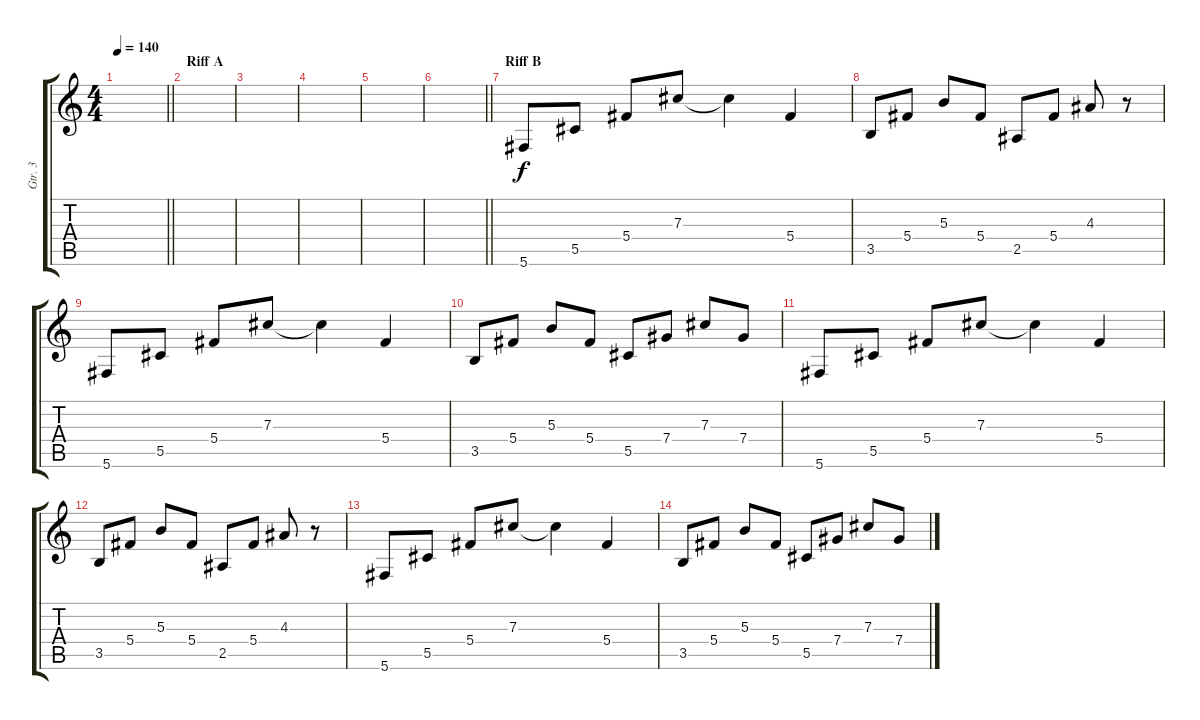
\track ("Gtr. 3" "Gtr. 3") {instrument distortionguitar}
\staff {score tabs}
\tuning (Eb4 Bb3 Gb3 Db3 Ab2 Db2) {hide}
\ts (4 4)
\tempo 140
\clef g2
\barLineRight lightlight
\ks c
|
\section ("" "Riff A")
|
|
|
|
\barLineRight lightlight
|
\section ("" "Riff B")
5.6.8 5.5.8 5.4.8 7.3.8 7.3{t}.4 5.4.4 |
3.5.8 5.4.8 5.3.8 5.4.8 2.5.8 5.4.8 4.3.8 r.8 |
5.6.8 5.5.8 5.4.8 7.3.8 7.3{t}.4 5.4.4 |
3.5.8 5.4.8 5.3.8 5.4.8 5.5.8 7.4.8 7.3.8 7.4.8 |
5.6.8 5.5.8 5.4.8 7.3.8 7.3{t}.4 5.4.4 |
3.5.8 5.4.8 5.3.8 5.4.8 2.5.8 5.4.8 4.3.8 r.8 |
5.6.8 5.5.8 5.4.8 7.3.8 7.3{t}.4 5.4.4 |
3.5.8 5.4.8 5.3.8 5.4.8 5.5.8 7.4.8 7.3.8 7.4.8
